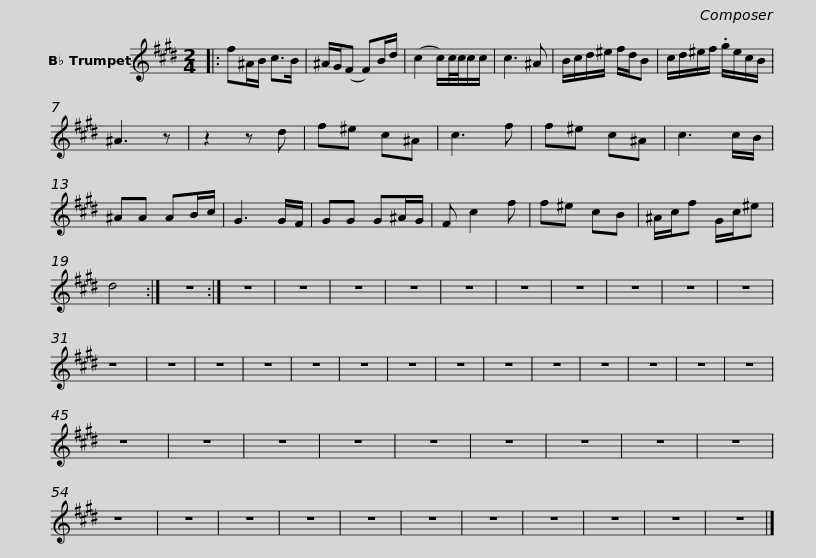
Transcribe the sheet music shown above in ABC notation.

X:1
L:1/8
M:2/4
I:linebreak $
K:none
V:1 treble transpose=-2
V:1
[K:E]|: f^A/B/ c>B | ^A/G/(F F)B/d/ | (c2 c/)c/4c/4c/c/ | c3 ^A | B/c/d/^e/ f/d/B | %5
 c/d/^e/f/ .g/e/c/B/ | ^A3 z | z2 z d |$ f^e c^A | c3 f | %10
 f^e c^A | c3 c/B/ | ^AA AB/c/ | G3 G/F/ | GG G^A/G/ | %15
 F c2 f | f^e cB |$ ^A/c/f G/c/^e | d4 :| z4 :| %20
 z4 | z4 | z4 | z4 | z4 | %25
 z4 | z4 | z4 | z4 | z4 | %30
 z4 | z4 | z4 | z4 |$ z4 | %35
 z4 | z4 | z4 | z4 | z4 | %40
 z4 | z4 | z4 | z4 | z4 | %45
 z4 | z4 | z4 | z4 | z4 | %50
 z4 | z4 | z4 |$ z4 | z4 | %55
 z4 | z4 | z4 | z4 | z4 | %60
 z4 | z4 | z4 | z4 |] %64
